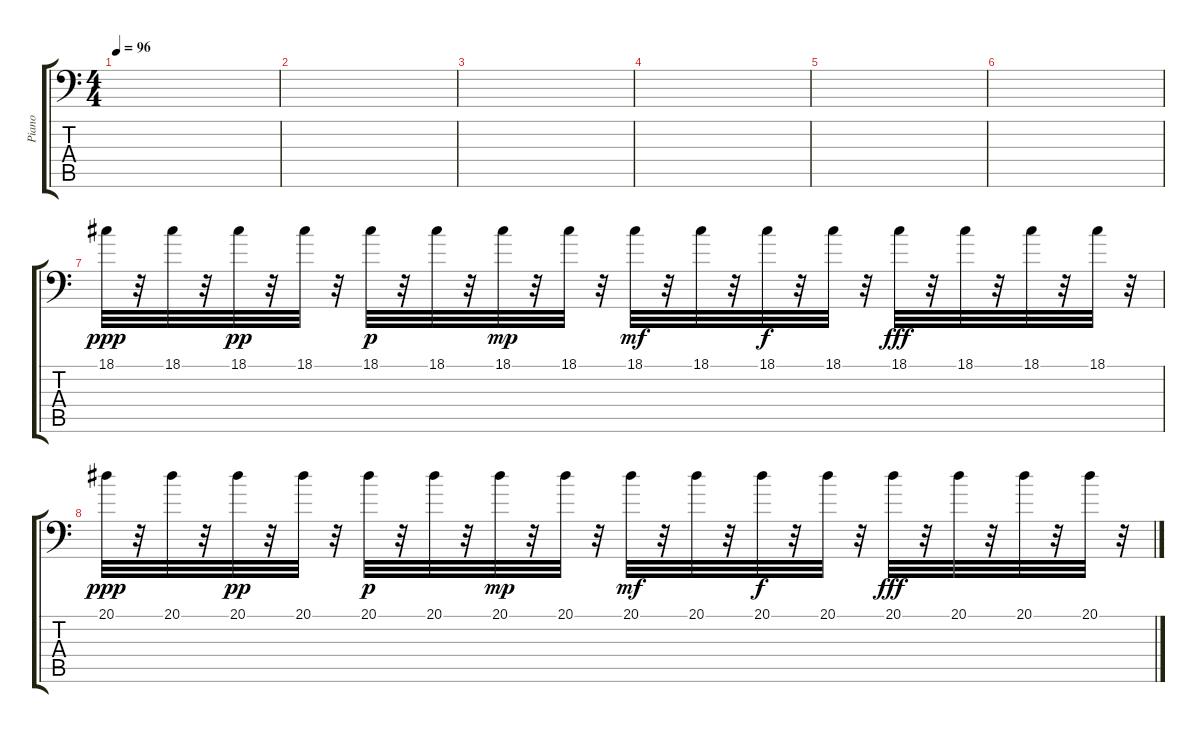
\track ("Piano" "Piano") {instrument acousticgrandpiano}
\staff {score tabs}
\tuning (G3 D3 Bb2 F2 C2 F1) {hide}
\ts (4 4)
\tempo 96
\clef f4
\ks c
|
|
|
|
|
|
18.1.32{dy ppp} r.32 18.1.32 r.32 18.1.32{dy pp} r.32 18.1.32 r.32 18.1.32{dy p} r.32 18.1.32 r.32 18.1.32{dy mp} r.32 18.1.32 r.32 18.1.32{dy mf} r.32 18.1.32 r.32 18.1.32{dy f} r.32 18.1.32 r.32 18.1.32{dy fff} r.32 18.1.32 r.32 18.1.32 r.32 18.1.32 r.32 |
20.1.32{dy ppp} r.32 20.1.32 r.32 20.1.32{dy pp} r.32 20.1.32 r.32 20.1.32{dy p} r.32 20.1.32 r.32 20.1.32{dy mp} r.32 20.1.32 r.32 20.1.32{dy mf} r.32 20.1.32 r.32 20.1.32{dy f} r.32 20.1.32 r.32 20.1.32{dy fff} r.32 20.1.32 r.32 20.1.32 r.32 20.1.32 r.32
